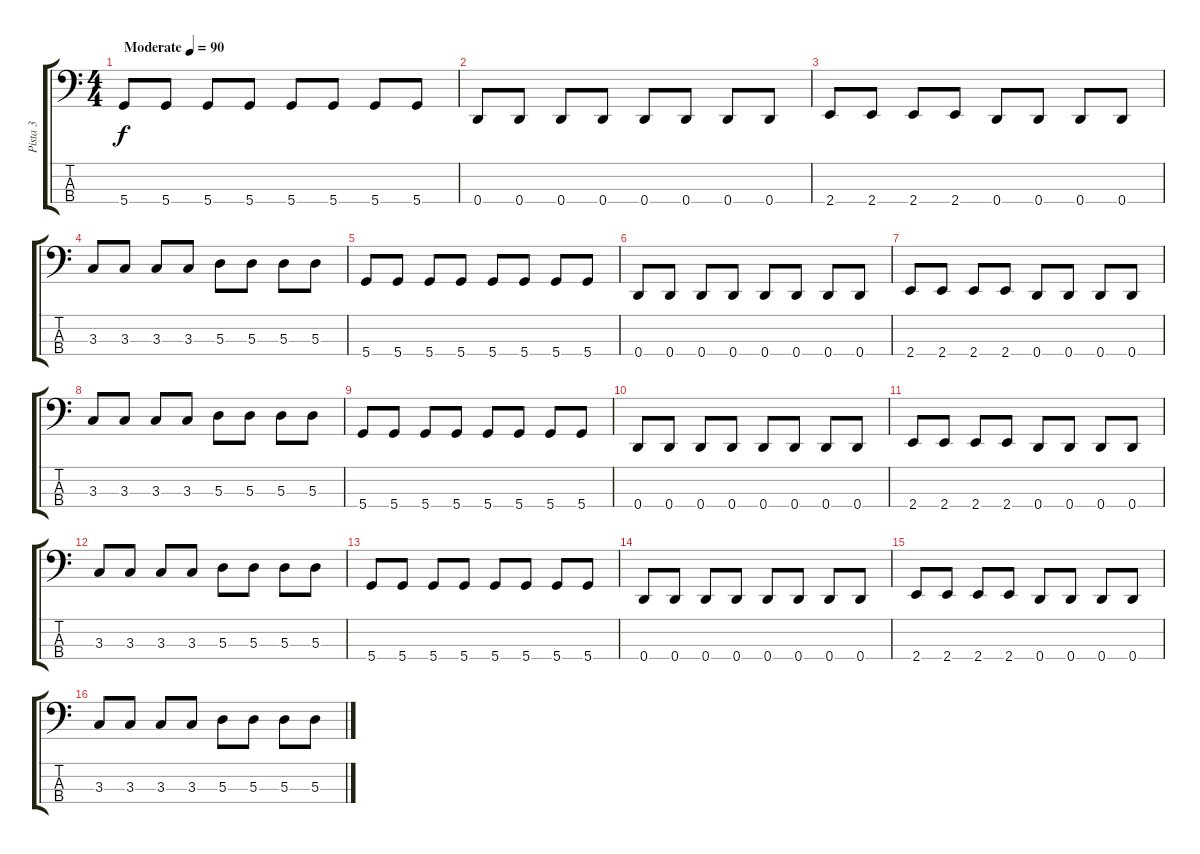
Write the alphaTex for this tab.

\track ("Pista 3" "Pista 3") {instrument electricbassfinger}
\staff {score tabs}
\tuning (G2 D2 A1 D1) {hide}
\ts (4 4)
\tempo (90 "Moderate")
\clef f4
\ks c
5.4.8{dy f instrument electricbassfinger} 5.4.8 5.4.8 5.4.8 5.4.8 5.4.8 5.4.8 5.4.8 |
0.4.8 0.4.8 0.4.8 0.4.8 0.4.8 0.4.8 0.4.8 0.4.8 |
2.4.8 2.4.8 2.4.8 2.4.8 0.4.8 0.4.8 0.4.8 0.4.8 |
3.3.8 3.3.8 3.3.8 3.3.8 5.3.8 5.3.8 5.3.8 5.3.8 |
5.4.8 5.4.8 5.4.8 5.4.8 5.4.8 5.4.8 5.4.8 5.4.8 |
0.4.8 0.4.8 0.4.8 0.4.8 0.4.8 0.4.8 0.4.8 0.4.8 |
2.4.8 2.4.8 2.4.8 2.4.8 0.4.8 0.4.8 0.4.8 0.4.8 |
3.3.8 3.3.8 3.3.8 3.3.8 5.3.8 5.3.8 5.3.8 5.3.8 |
5.4.8 5.4.8 5.4.8 5.4.8 5.4.8 5.4.8 5.4.8 5.4.8 |
0.4.8 0.4.8 0.4.8 0.4.8 0.4.8 0.4.8 0.4.8 0.4.8 |
2.4.8 2.4.8 2.4.8 2.4.8 0.4.8 0.4.8 0.4.8 0.4.8 |
3.3.8 3.3.8 3.3.8 3.3.8 5.3.8 5.3.8 5.3.8 5.3.8 |
5.4.8 5.4.8 5.4.8 5.4.8 5.4.8 5.4.8 5.4.8 5.4.8 |
0.4.8 0.4.8 0.4.8 0.4.8 0.4.8 0.4.8 0.4.8 0.4.8 |
2.4.8 2.4.8 2.4.8 2.4.8 0.4.8 0.4.8 0.4.8 0.4.8 |
3.3.8 3.3.8 3.3.8 3.3.8 5.3.8 5.3.8 5.3.8 5.3.8
